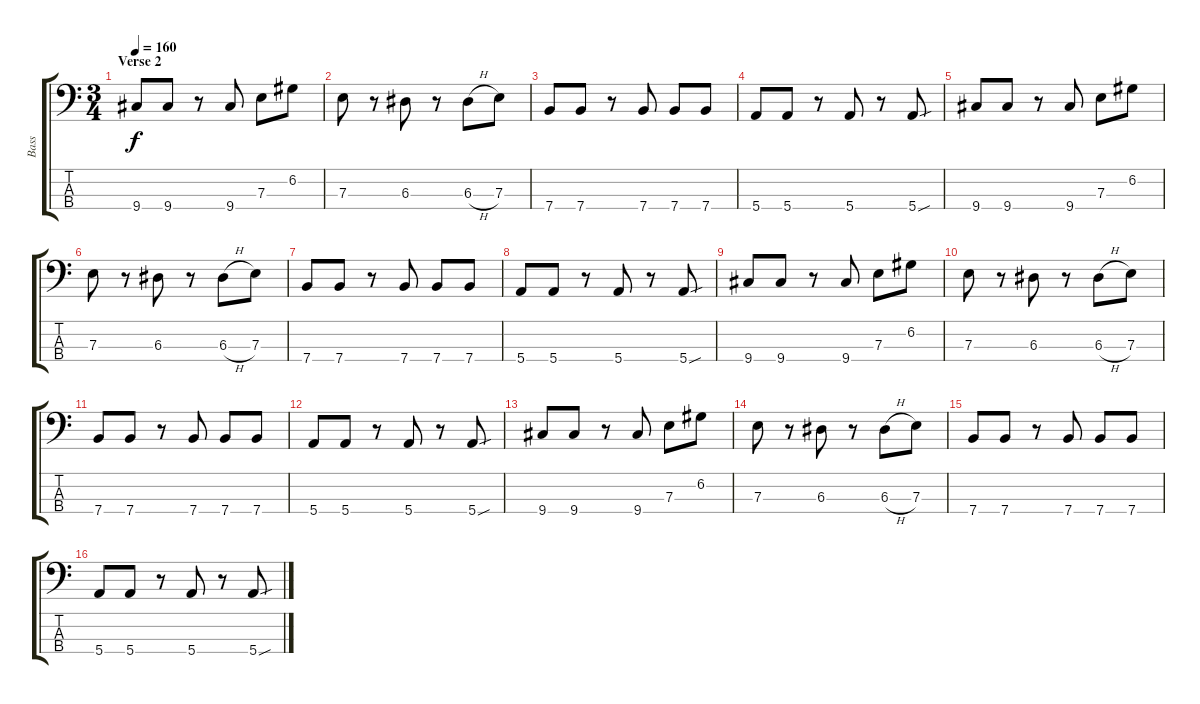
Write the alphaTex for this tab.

\track ("Bass" "Bass") {instrument electricbassfinger}
\staff {score tabs}
\tuning (G2 D2 A1 E1) {hide}
\ts (3 4)
\section ("" "Verse 2")
\tempo 160
\clef f4
\ks c
9.4.8{dy f} 9.4.8 r.8 9.4.8 7.3.8 6.2.8 |
7.3.8 r.8 6.3.8 r.8 6.3{h}.8 7.3.8 |
7.4.8 7.4.8 r.8 7.4.8 7.4.8 7.4.8 |
5.4.8 5.4.8 r.8 5.4.8 r.8 5.4{sou}.8 |
9.4.8 9.4.8 r.8 9.4.8 7.3.8 6.2.8 |
7.3.8 r.8 6.3.8 r.8 6.3{h}.8 7.3.8 |
7.4.8 7.4.8 r.8 7.4.8 7.4.8 7.4.8 |
5.4.8 5.4.8 r.8 5.4.8 r.8 5.4{sou}.8 |
9.4.8 9.4.8 r.8 9.4.8 7.3.8 6.2.8 |
7.3.8 r.8 6.3.8 r.8 6.3{h}.8 7.3.8 |
7.4.8 7.4.8 r.8 7.4.8 7.4.8 7.4.8 |
5.4.8 5.4.8 r.8 5.4.8 r.8 5.4{sou}.8 |
9.4.8 9.4.8 r.8 9.4.8 7.3.8 6.2.8 |
7.3.8 r.8 6.3.8 r.8 6.3{h}.8 7.3.8 |
7.4.8 7.4.8 r.8 7.4.8 7.4.8 7.4.8 |
5.4.8 5.4.8 r.8 5.4.8 r.8 5.4{sou}.8
